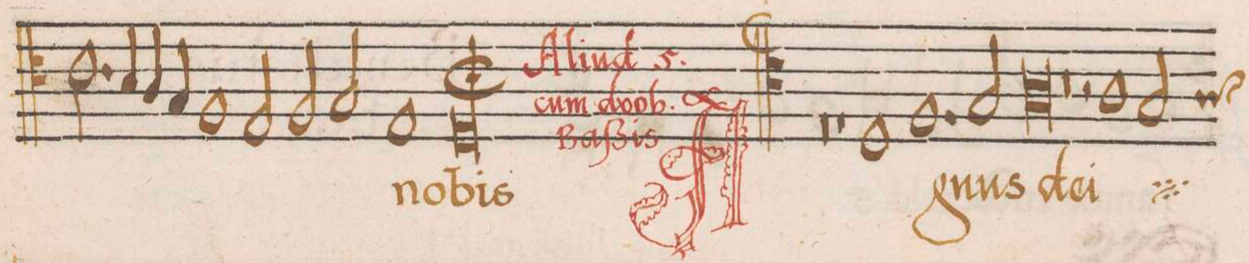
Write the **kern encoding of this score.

**kern	**text
*I"TENOR	*
*clefC4	*
*k[]	*
*met(c|)	*
*M2/1	*
2.c\	-re
4B/	.
4A/	.
4G/	.
1F	.
=32	=32
2E/	.
2F/	.
2G/	.
=33	=33
1E	no-
1D;l	-bis
=34	=34
*M2/1	*
*met(c|)	*
0r	.
=35	=35
1r	.
1D	A-
=36	=36
1.F	-gnus
2G/	de-
=37	=37
0A	-i
=38	=38
0r	.
=39	=39
2r	.
*	*ij
1A	A-
*custos:A	*
2G/	-gnus
=40	=40
*-	*-
